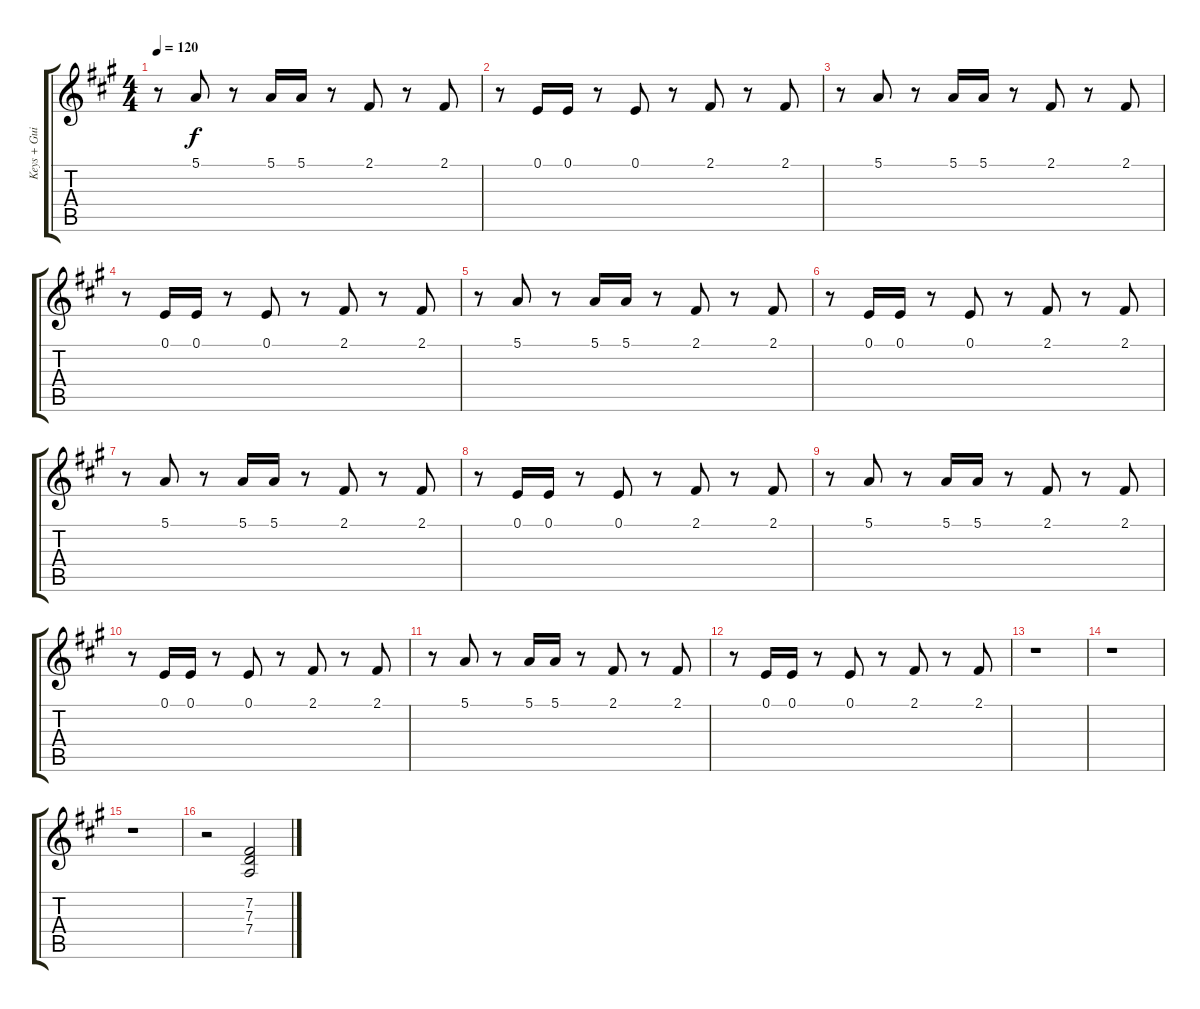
\track ("Keys + Guitar 2" "Keys + Gui") {instrument fx7echoes}
\staff {score tabs}
\tuning (E4 B3 G3 D3 A2 E2) {hide}
\ts (4 4)
\tempo 120
\clef g2
\ks f#minor
r.8{dy f} 5.1.8 r.8 5.1.16 5.1.16 r.8 2.1.8 r.8 2.1.8 |
r.8 0.1.16 0.1.16 r.8 0.1.8 r.8 2.1.8 r.8 2.1.8 |
r.8 5.1.8 r.8 5.1.16 5.1.16 r.8 2.1.8 r.8 2.1.8 |
r.8 0.1.16 0.1.16 r.8 0.1.8 r.8 2.1.8 r.8 2.1.8 |
r.8 5.1.8 r.8 5.1.16 5.1.16 r.8 2.1.8 r.8 2.1.8 |
r.8 0.1.16 0.1.16 r.8 0.1.8 r.8 2.1.8 r.8 2.1.8 |
r.8 5.1.8 r.8 5.1.16 5.1.16 r.8 2.1.8 r.8 2.1.8 |
r.8 0.1.16 0.1.16 r.8 0.1.8 r.8 2.1.8 r.8 2.1.8 |
r.8 5.1.8 r.8 5.1.16 5.1.16 r.8 2.1.8 r.8 2.1.8 |
r.8 0.1.16 0.1.16 r.8 0.1.8 r.8 2.1.8 r.8 2.1.8 |
r.8 5.1.8 r.8 5.1.16 5.1.16 r.8 2.1.8 r.8 2.1.8 |
r.8 0.1.16 0.1.16 r.8 0.1.8 r.8 2.1.8 r.8 2.1.8 |
r.1 |
r.1 |
r.1 |
r.2 (7.2 7.3 7.4).2{instrument reversecymbal}
